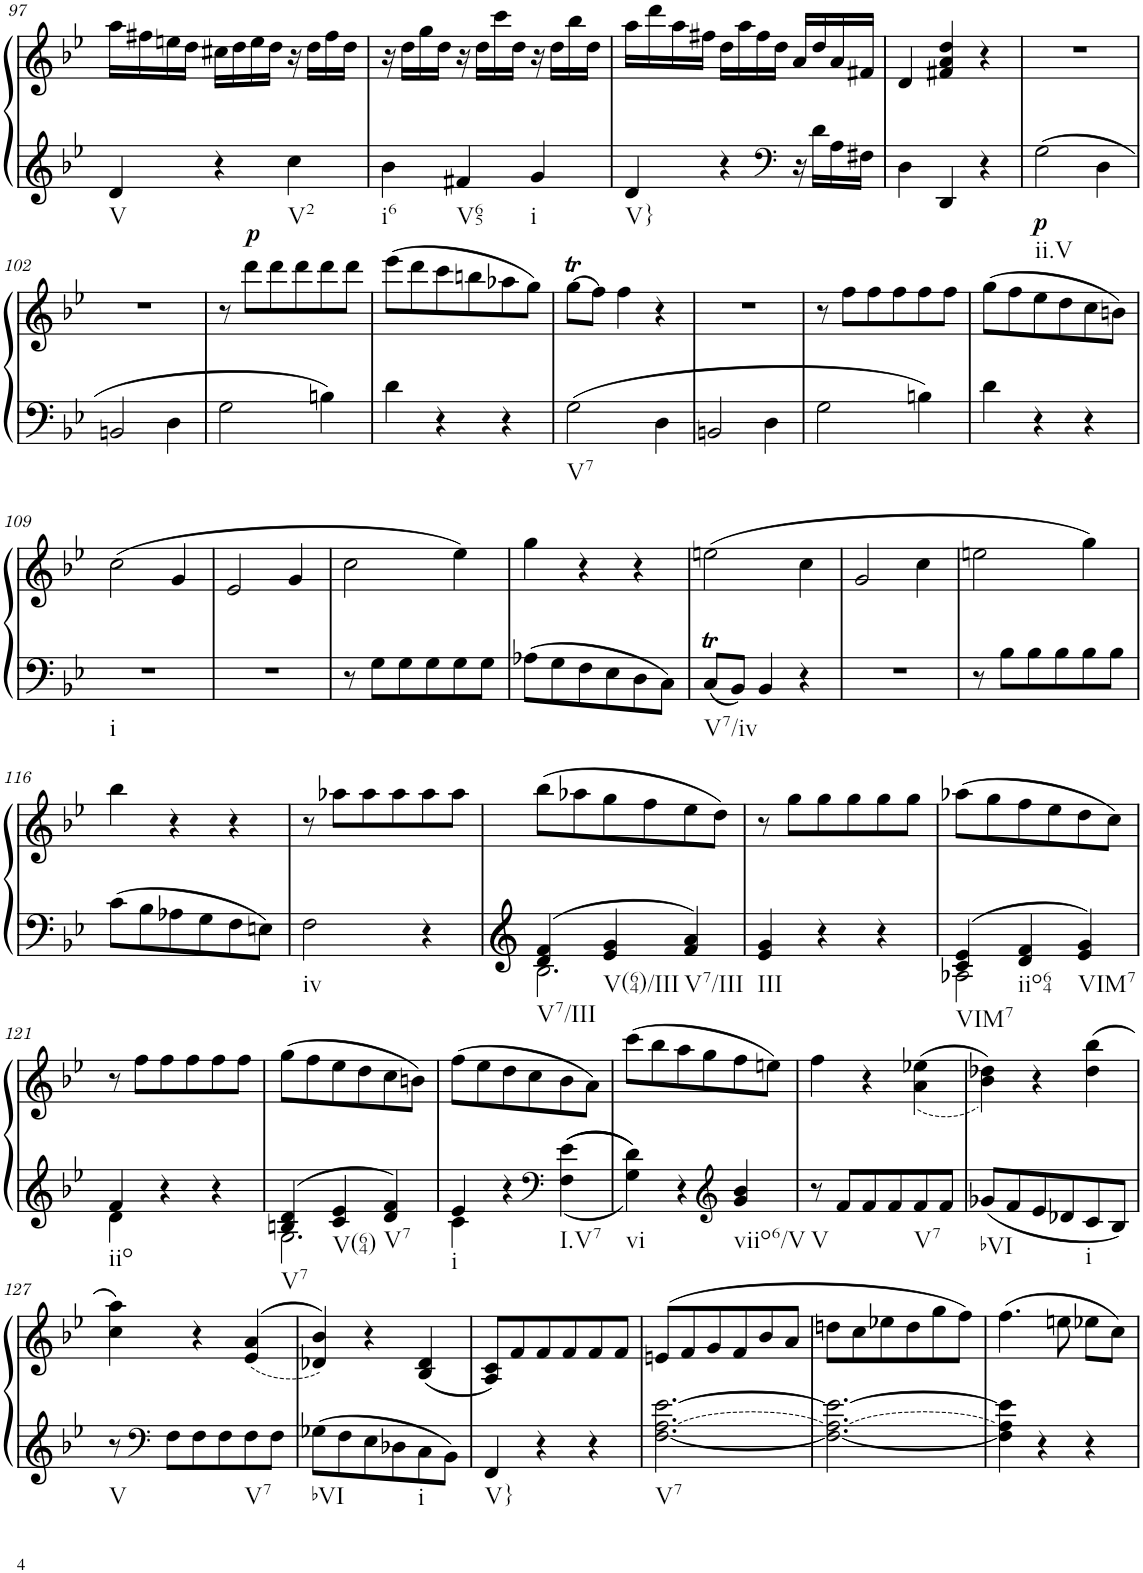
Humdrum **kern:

**kern	**kern	**dynam
*part1	*part1	*part1
*staff2	*staff1	*staff1/2
*I"Piano, Piano right	*	*
*I'Pno.	*	*
!!LO:PB:g=z
*clefF4	*clefG2	*
*k[b-e-]	*k[b-e-]	*
*M3/4	*M3/4	*
=97	=97	=97
!LO:TX:b:t=V	!	!
4d/	16aa\LL	.
.	16ff#X\	.
.	16een\	.
.	16dd\JJ	.
4r	16cc#X\LL	.
.	16dd\	.
.	16ee\	.
.	16dd\JJ	.
!LO:TX:b:t=V2	!	!
4cc\	16r	.
.	16dd\LL	.
.	16ff#\	.
.	16dd\JJ	.
=98	=98	=98
!LO:TX:b:t=i6	!	!
4b-\	16r	.
.	16dd\LL	.
.	16gg\	.
.	16dd\JJ	.
!LO:TX:b:t=V65	!	!
4f#X/	16r	.
.	16dd\LL	.
.	16ccc\	.
.	16dd\JJ	.
!LO:TX:b:t=i	!	!
4g/	16r	.
.	16dd\LL	.
.	16bb-\	.
.	16dd\JJ	.
=99	=99	=99
!LO:TX:b:t=V}	!	!
4d/	16aa\LL	.
.	16ddd\	.
.	16aa\	.
.	16ff#X\JJ	.
4r	16dd\LL	.
.	16aa\	.
.	16ff#\	.
.	16dd\JJ	.
*clefF4	*	*
16r	16a/LL	.
16d\LL	16dd/	.
16A\	16a/	.
16F#X\JJ	16f#X/JJ	.
=100	=100	=100
4D\	4d/	.
4DD/	4f#X/ 4a/ 4dd/	.
4r	4r	.
=101	=101	=101
!LO:TX:b:t=ii.V	!	!
!	!	!LO:DY:b=2
2G\	2.r	p
4D\	.	.
!!LO:LB:g=z
=102	=102	=102
2BBn/	2.r	.
4D\	.	.
=103	=103	=103
2G\	8r	.
!	!	!LO:DY:a
.	8ddd\L	p
.	8ddd\	.
.	8ddd\	.
4Bn\	8ddd\	.
.	8ddd\J	.
=104	=104	=104
4d\	(8eee-\L	.
.	8ddd\	.
4r	8ccc\	.
.	8bbn\	.
4r	8aa-X\	.
.	8gg\J)	.
=105	=105	=105
!LO:TX:b:t=V7	!	!
2G\	(8ggT\L	.
.	8ff\J)	.
.	4ff\	.
4D\	4r	.
=106	=106	=106
2BBn/	2.r	.
4D\	.	.
=107	=107	=107
2G\	8r	.
.	8ff\L	.
.	8ff\	.
.	8ff\	.
4Bn\	8ff\	.
.	8ff\J	.
=108	=108	=108
4d\	(8gg\L	.
.	8ff\	.
4r	8ee-\	.
.	8dd\	.
4r	8cc\	.
.	8bn\J)	.
!!LO:LB:g=z
=109	=109	=109
!LO:TX:b:t=i	!	!
2.r	(2cc\	.
.	4g/	.
=110	=110	=110
2.r	2e-/	.
.	4g/	.
=111	=111	=111
8r	2cc\	.
8G\L	.	.
8G\	.	.
8G\	.	.
8G\	4ee-\)	.
8G\J	.	.
=112	=112	=112
8A-X\L	4gg\	.
8G\	.	.
8F\	4r	.
8E-\	.	.
8D\	4r	.
8C\J	.	.
=113	=113	=113
!LO:TX:b:t=V7/iv	!	!
8CT/L	(2een\	.
8BB-/J	.	.
4BB-/	.	.
4r	4cc\	.
=114	=114	=114
2.r	2g/	.
.	4cc\	.
=115	=115	=115
8r	2een\	.
8B-\L	.	.
8B-\	.	.
8B-\	.	.
8B-\	4gg\)	.
8B-\J	.	.
!!LO:LB:g=z
=116	=116	=116
8c\L	4bb-\	.
8B-\	.	.
8A-X\	4r	.
8G\	.	.
8F\	4r	.
8En\J	.	.
=117	=117	=117
!LO:TX:b:t=iv	!	!
2F\	8r	.
.	8aa-X\L	.
.	8aa-\	.
.	8aa-\	.
4r	8aa-\	.
.	8aa-\J	.
=118	=118	=118
*^	*	*
!LO:TX:b:t=V7/III	!	!	!
4d/ 4f/	2.B-\	(8bb-\L	.
.	.	8aa-X\	.
!LO:TX:b:t=V(64)/III	!	!	!
4e-/ 4g/	.	8gg\	.
.	.	8ff\	.
!LO:TX:b:t=V7/III	!	!	!
4f/ 4a/	.	8ee-\	.
.	.	8dd\J)	.
*v	*v	*	*
=119	=119	=119
!LO:TX:b:t=III	!	!
4e-/ 4g/	8r	.
.	8gg\L	.
4r	8gg\	.
.	8gg\	.
4r	8gg\	.
.	8gg\J	.
=120	=120	=120
*^	*	*
!LO:TX:b:t=VIM7	!	!	!
4c/ 4e-/	2A-X\	(8aa-X\L	.
.	.	8gg\	.
!LO:TX:b:t=iio64	!	!	!
4d/ 4f/	.	8ff\	.
.	.	8ee-\	.
!LO:TX:b:t=VIM7	!	!	!
4e-/ 4g/	4ryy	8dd\	.
.	.	8cc\J)	.
!!LO:LB:g=z
=121	=121	=121	=121
!LO:TX:b:t=iio	!	!	!
4f/	4d\	8r	.
.	.	8ff\L	.
4r	2ryy	8ff\	.
.	.	8ff\	.
4r	.	8ff\	.
.	.	8ff\J	.
=122	=122	=122	=122
!LO:TX:b:t=V7	!	!	!
4Bn/ 4d/	2.G\	(8gg\L	.
.	.	8ff\	.
!LO:TX:b:t=V(64)	!	!	!
4c/ 4e-/	.	8ee-\	.
.	.	8dd\	.
!LO:TX:b:t=V7	!	!	!
4d/ 4f/	.	8cc\	.
.	.	8bn\J)	.
=123	=123	=123	=123
!LO:TX:b:t=i	!	!	!
4e-/	4c\	(8ff\L	.
.	.	8ee-\	.
4r	2ryy	8dd\	.
.	.	8cc\	.
*clefF4	*	*	*
!LO:TX:b:t=I.V7	!	!	!
4F\ 4e-\	.	8b-\	.
.	.	8a\J)	.
*v	*v	*	*
=124	=124	=124
!LO:TX:b:t=vi	!	!
4G\ 4d\	(8ccc\L	.
.	8bb-\	.
4r	8aa\	.
.	8gg\	.
*clefG2	*	*
!LO:TX:b:t=viio6/V	!	!
4g/ 4b-/	8ff\	.
.	8een\J)	.
=125	=125	=125
!LO:TX:b:t=V	!	!
8r	4ff\	.
8f/L	.	.
8f/	4r	.
8f/	.	.
!LO:TX:b:t=V7	!	!
8f/	((<4a\ 4ee-X\	.
8f/J	.	.
=126	=126	=126
!LO:TX:b:t=bVI	!	!
8g-X/L	4b-\ 4dd-X\))	.
8f/	.	.
8e-/	4r	.
8d-X/	.	.
!LO:TX:b:t=i	!	!
8c/	(4dd-\ 4bb-\	.
8B-/J	.	.
!!LO:LB:g=z
=127	=127	=127
!LO:TX:b:t=V	!	!
8r	4cc\ 4aa\)	.
*clefF4	*	*
8F\L	.	.
8F\	4r	.
8F\	.	.
!LO:TX:b:t=V7	!	!
8F\	(>(4e-/ 4a/	.
8F\J	.	.
=128	=128	=128
!LO:TX:b:t=bVI	!	!
8G-X\L	4d-X/ 4b-/))	.
8F\	.	.
8E-\	4r	.
8D-X\	.	.
!LO:TX:b:t=i	!	!
8C\	(4B-/ 4d-/	.
8BB-\J	.	.
=129	=129	=129
!LO:TX:b:t=V}	!	!
4FF/	8A/ 8c/L)	.
.	8f/	.
4r	8f/	.
.	8f/	.
4r	8f/	.
.	8f/J	.
=130	=130	=130
!LO:TX:b:t=V7	!	!
!LO:T:n=2:dash	!	!
[2.F\ [2.A\ [2.e-\	(8en/L	.
.	8f/	.
.	8g/	.
.	8f/	.
.	8b-/	.
.	8a/J	.
=131	=131	=131
2.F\_ 2.A\_ 2.e-\_	8ddn\L	.
.	8cc\	.
.	8ee-X\	.
.	8dd\	.
.	8gg\	.
.	8ff\J)	.
=132	=132	=132
4F\] 4A\] 4e-\]	(4.ff\	.
4r	.	.
.	8een\	.
4r	8ee-X\L	.
.	8cc\J)	.
=	=	=
*-	*-	*-
